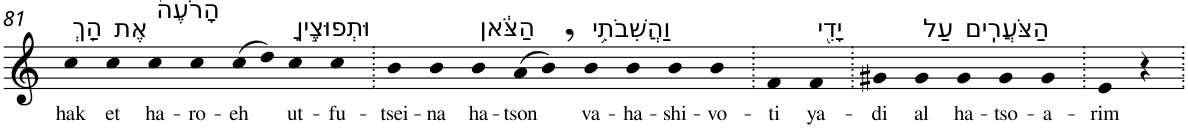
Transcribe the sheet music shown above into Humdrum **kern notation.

**kern	**text
*part1	*part1
*staff1	*staff1
*I"Piano	*
*I'Pno	*
!!LO:PB:g=z
*clefG2	*
*k[]	*
=81	=81
!LO:TX:a:t=הַ֤ךְ	!
!	!LO:LY:b
4cc	hak
!LO:TX:a:t=אֶת	!
!	!LO:LY:b
4cc	et
!LO:TX:a:t=הָרֹעֶה֙	!
!	!LO:LY:b
4cc	ha-
!	!LO:LY:b
4cc	-ro-
!	!LO:LY:b
(>8cc	-eh
8dd)	.
!LO:TX:a:t=וּתְפוּצֶ֣יןָ	!
!	!LO:LY:b
4cc	ut-
!	!LO:LY:b
4cc	-fu-
=82.	=82.
!	!LO:LY:b
4b	-tsei-
!	!LO:LY:b
4b	-na
!LO:TX:a:t=הַצֹּ֔אן	!
!	!LO:LY:b
4b	ha-
!	!LO:LY:b
(>8a	-tson
8b,)	.
!LO:TX:a:t=וַהֲשִׁבֹתִ֥י	!
!	!LO:LY:b
4b	va-
!	!LO:LY:b
4b	-ha-
!	!LO:LY:b
4b	-shi-
!	!LO:LY:b
4b	-vo-
=83.	=83.
!	!LO:LY:b
4f	-ti
!LO:TX:a:t=יָדִ֖י	!
!	!LO:LY:b
4f	ya-
=84.	=84.
!	!LO:LY:b
4g#X	-di
!LO:TX:a:t=עַל	!
!	!LO:LY:b
4g#	al
!LO:TX:a:t=הַצֹּעֲרִֽים	!
!	!LO:LY:b
4g#	ha-
!	!LO:LY:b
4g#	-tso-
!	!LO:LY:b
4g#	-a-
=85.	=85.
!	!LO:LY:b
4e	-rim
4r	.
=.	=.
*-	*-
